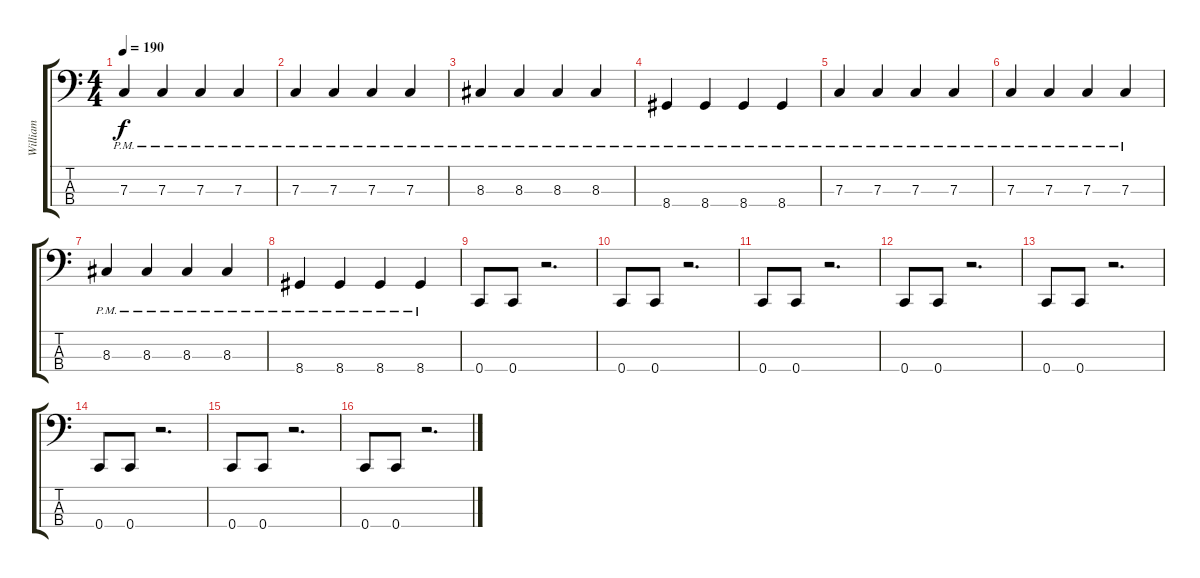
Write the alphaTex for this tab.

\track ("William" "William") {instrument electricbassfinger}
\staff {score tabs}
\tuning (Eb2 Bb1 F1 C1) {hide}
\ts (4 4)
\tempo 190
\clef f4
\ks c
7.3{pm}.4{dy f} 7.3{pm}.4 7.3{pm}.4 7.3{pm}.4 |
7.3{pm}.4 7.3{pm}.4 7.3{pm}.4 7.3{pm}.4 |
8.3{pm}.4 8.3{pm}.4 8.3{pm}.4 8.3{pm}.4 |
8.4{pm}.4 8.4{pm}.4 8.4{pm}.4 8.4{pm}.4 |
7.3{pm}.4 7.3{pm}.4 7.3{pm}.4 7.3{pm}.4 |
7.3{pm}.4 7.3{pm}.4 7.3{pm}.4 7.3{pm}.4 |
8.3{pm}.4 8.3{pm}.4 8.3{pm}.4 8.3{pm}.4 |
8.4{pm}.4 8.4{pm}.4 8.4{pm}.4 8.4{pm}.4 |
0.4.8 0.4.8 r.2{d} |
0.4.8 0.4.8 r.2{d} |
0.4.8 0.4.8 r.2{d} |
0.4.8 0.4.8 r.2{d} |
0.4.8 0.4.8 r.2{d} |
0.4.8 0.4.8 r.2{d} |
0.4.8 0.4.8 r.2{d} |
0.4.8{volume 0} 0.4.8 r.2{d}
